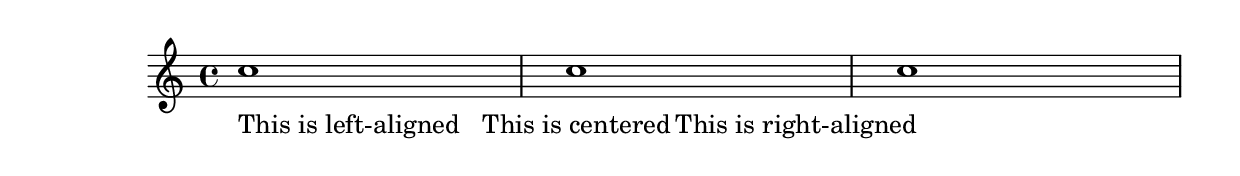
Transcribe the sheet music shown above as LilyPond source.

%% DO NOT EDIT this file manually; it was automatically
%% generated from the LilyPond Snippet Repository
%% (http://lsr.di.unimi.it).
%%
%% Make any changes in the LSR itself, or in
%% `Documentation/snippets/new/`, then run
%% `scripts/auxiliar/makelsr.pl`.
%%
%% This file is in the public domain.

\version "2.24.0"

\header {
  lsrtags = "really-simple, text, vocal-music"

  texidoc = "
Horizontal alignment for lyrics can be set by overriding the
@code{self-alignment-X} property of the @code{LyricText} object.
@code{#-1} is left, @code{#0} is center and @code{#1} is right;
however, you can use @code{#LEFT}, @code{#CENTER} and @code{#RIGHT} as
well.
"

  doctitle = "Lyrics alignment"
} % begin verbatim


\layout { ragged-right = ##f }

\relative c'' {
  c1
  c1
  c1
}
\addlyrics {
  \once \override LyricText.self-alignment-X = #LEFT
  "This is left-aligned"
  \once \override LyricText.self-alignment-X = #CENTER
  "This is centered"
  \once \override LyricText.self-alignment-X = #1
  "This is right-aligned"
}
